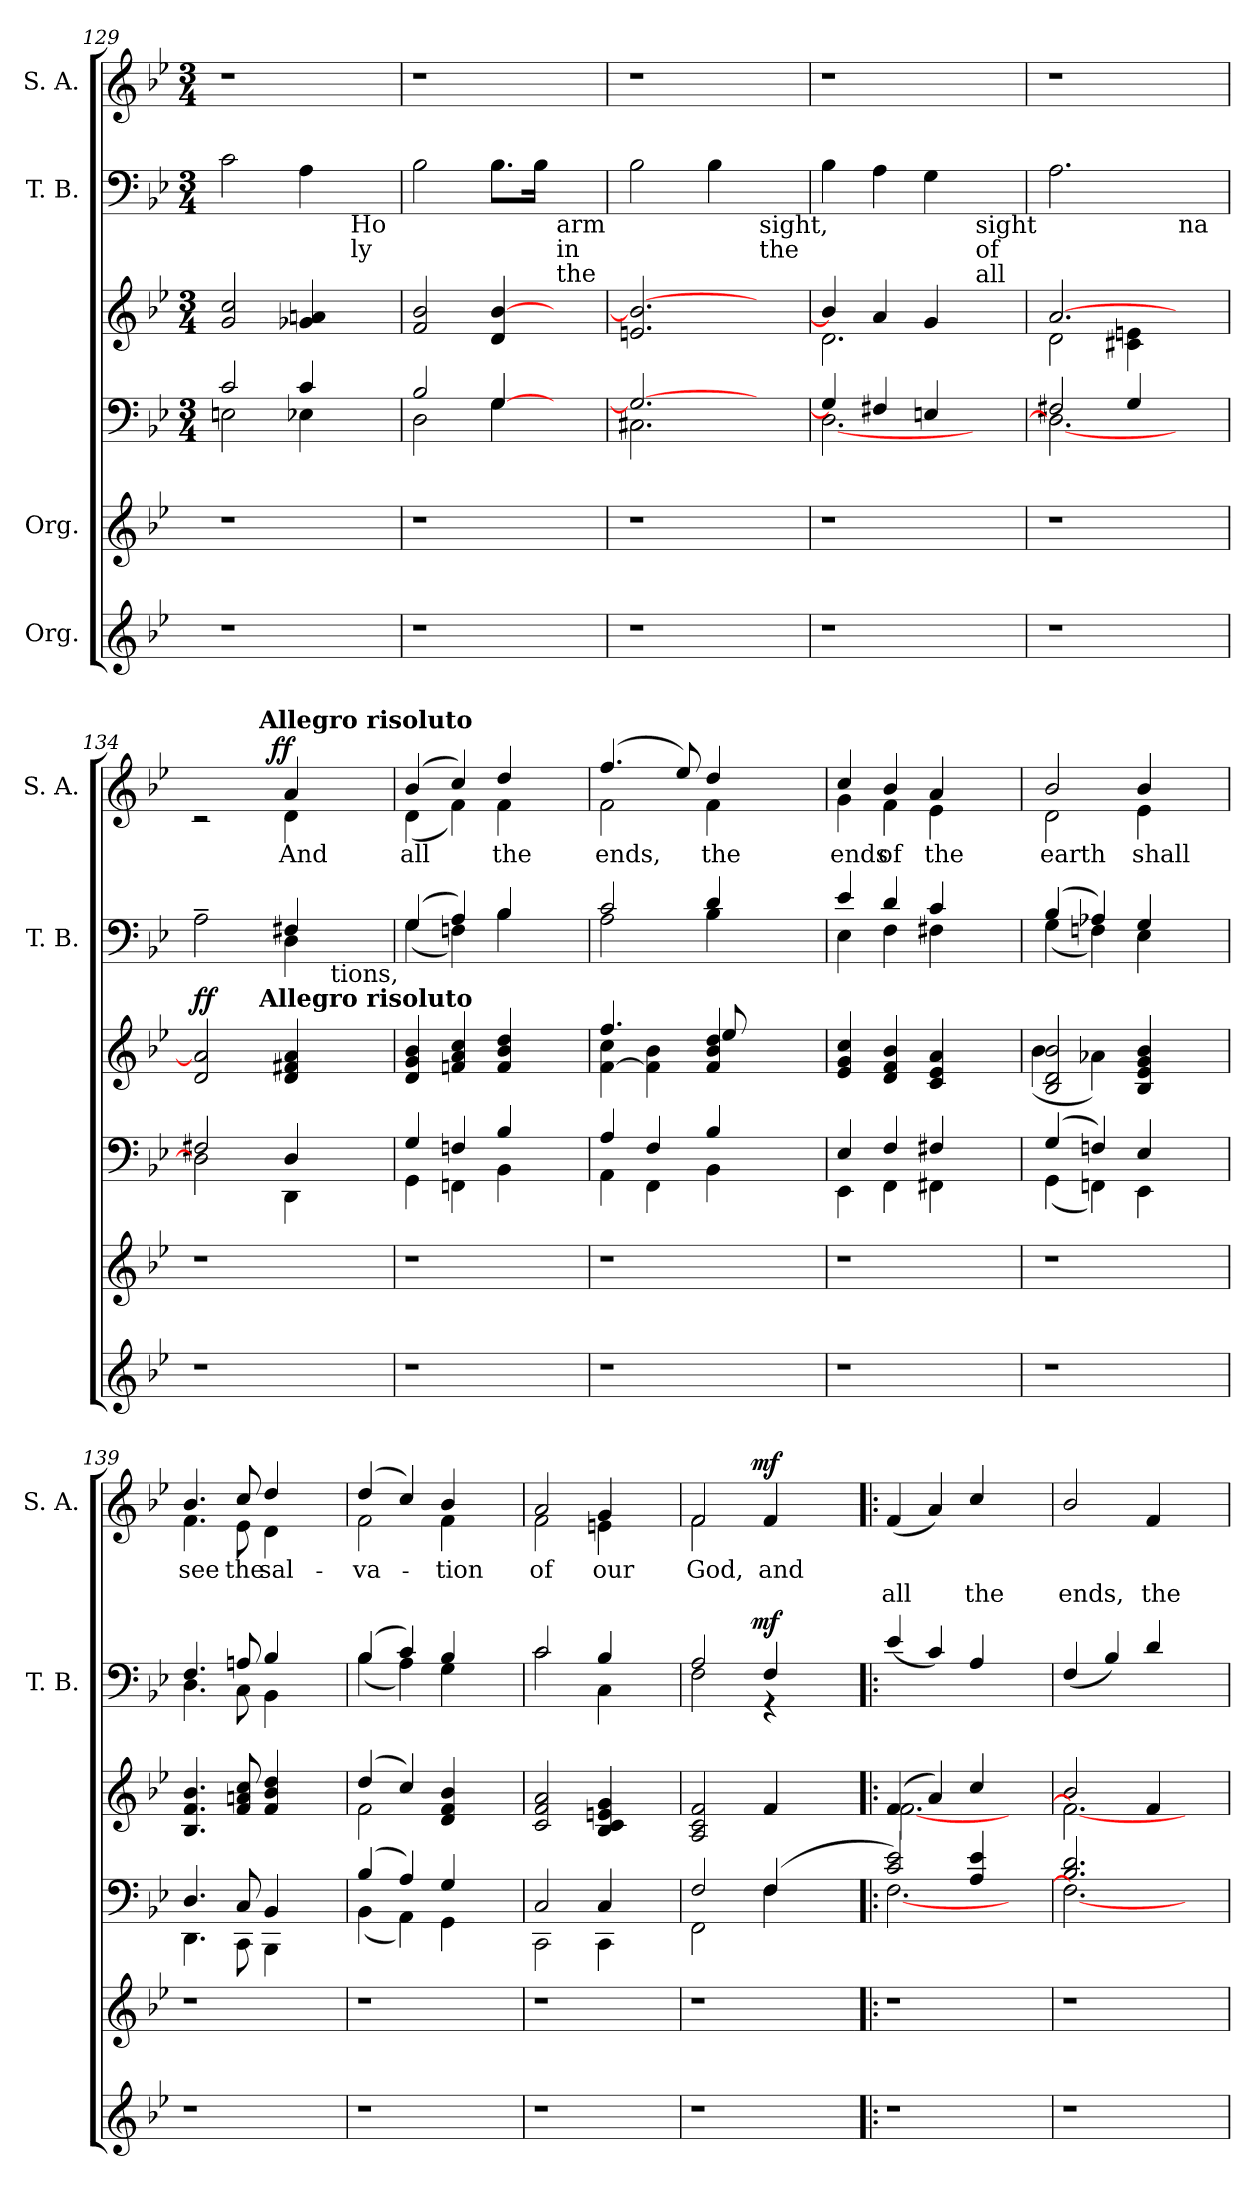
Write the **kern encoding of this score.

**kern	**kern	**kern	**kern	**dynam	**kern	**dynam	**kern	**text	**text	**dynam
*part6	*part5	*part4	*part3	*part3	*part2	*part2	*part1	*part1	*part1	*part1
*staff6	*staff5	*staff4	*staff3	*staff3	*staff2	*staff2	*staff1	*staff1	*staff1	*staff1
*I"Org.	*I"Org.	*	*	*	*I"T. B.	*	*I"S. A.	*	*	*
*	*	*	*	*	*I'T. B.	*	*I'S. A.	*	*	*
*clefG2	*clefG2	*clefF4	*clefG2	*	*clefF4	*	*clefG2	*	*	*
*k[b-e-]	*k[b-e-]	*k[b-e-]	*k[b-e-]	*	*k[b-e-]	*	*k[b-e-]	*	*	*
*B-:	*B-:	*B-:	*B-:	*	*B-:	*	*B-:	*	*	*
*	*	*M3/4	*M3/4	*	*M3/4	*	*M3/4	*	*	*
=129	=129	=129	=129	=129	=129	=129	=129	=129	=129	=129
*	*	*^	*	*	*	*	*	*	*	*
!	!	!	!	!	!	!	!	!LO:N:vis=1	!	!	!
1r	1r	2c/	2En\	2g/ 2cc/	.	2c\	.	2.r	.	.	.
.	.	4c/	4E-X\	4g-X/ 4an/	.	4A\	.	.	.	.	.
!	!	!	!	!	!	!LO:TX:b:t=Ho	!	!	!	!	!
!	!	!	!	!	!	!LO:TX:b:t=ly	!	!	!	!	!
.	.	4ryy	4ryy	4ryy	.	4ryy	.	4ryy	.	.	.
=130	=130	=130	=130	=130	=130	=130	=130	=130	=130	=130	=130
!	!	!	!	!	!	!	!	!LO:N:vis=1	!	!	!
1r	1r	2B-/	2D\	2f/ 2b-/	.	2B-\	.	2.r	.	.	.
.	.	[>4G/	4G\	4d/ [>4b-/	.	8.B-\L	.	.	.	.	.
.	.	.	.	.	.	16B-\Jk	.	.	.	.	.
!	!	!	!	!	!	!LO:TX:b:t=arm	!	!	!	!	!
!	!	!	!	!	!	!LO:TX:b:t=in	!	!	!	!	!
!	!	!	!	!	!	!LO:TX:b:t=the	!	!	!	!	!
.	.	4ryy	4ryy	4ryy	.	4ryy	.	4ryy	.	.	.
=131	=131	=131	=131	=131	=131	=131	=131	=131	=131	=131	=131
!	!	!	!	!	!	!	!	!LO:N:vis=1	!	!	!
1r	1r	2.G/_	2.C#X\	2.en/ 2.b-/_	.	2B-\	.	2.r	.	.	.
.	.	.	.	.	.	4B-\	.	.	.	.	.
!	!	!	!	!	!	!LO:TX:b:t=sight,	!	!	!	!	!
!	!	!	!	!	!	!LO:TX:b:t=the	!	!	!	!	!
.	.	4ryy	4ryy	4ryy	.	4ryy	.	4ryy	.	.	.
!!LO:LB:g=z
=132	=132	=132	=132	=132	=132	=132	=132	=132	=132	=132	=132
*	*	*	*	*^	*	*	*	*	*	*	*
!	!	!	!	!	!	!	!	!	!LO:N:vis=1	!	!	!
1r	1r	4G/]	[<2.D\	4b-/]	2.d\	.	4B-\	.	2.r	.	.	.
.	.	4F#X/	.	4a/	.	.	4A\	.	.	.	.	.
.	.	4En/	.	4g/	.	.	4G\	.	.	.	.	.
!	!	!	!	!	!	!	!LO:TX:b:t=sight	!	!	!	!	!
!	!	!	!	!	!	!	!LO:TX:b:t=of	!	!	!	!	!
!	!	!	!	!	!	!	!LO:TX:b:t=all	!	!	!	!	!
.	.	4ryy	4ryy	4ryy	4ryy	.	4ryy	.	4ryy	.	.	.
=133	=133	=133	=133	=133	=133	=133	=133	=133	=133	=133	=133	=133
!	!	!	!	!	!	!	!	!	!LO:N:vis=1	!	!	!
1r	1r	2F#X/	2.D\_	[>2.a/	2d\	.	2.A\	.	2.r	.	.	.
.	.	4G/	.	.	4c#X\ 4en\	.	.	.	.	.	.	.
!	!	!	!	!	!	!	!LO:TX:b:t=na	!	!	!	!	!
.	.	4ryy	4ryy	4ryy	4ryy	.	4ryy	.	4ryy	.	.	.
=134	=134	=134	=134	=134	=134	=134	=134	=134	=134	=134	=134	=134
*	*	*	*	*	*	*	*^	*	*^	*	*	*
!	!	!	!	!	!	!LO:DY:a	!	!	!	!	!	!	!	!
*	*	*	*	*	*	*	*	*	*	*^	*^	*	*	*
1r	1r	2F#X/	2D\]	2d/ 2a/]	4..ryy	ff	2ryy	2A~<\	.	2ryy	2rc	4...ryy	4..ryy	.	.	.
!	!	!	!	!	!	!	!	!	!	!	!	!	!LO:TX:a:B:t=Allegro risoluto	!	!	!
!	!	!	!	!	!LO:TX:a:B:t=Allegro risoluto	!	!	!	!	!	!	!	!	!	!	!
.	.	.	.	.	2ryy	.	.	.	.	.	.	.	2ryy	.	.	.
!	!	!	!	!	!	!	!	!	!	!	!	!	!	!	!	!LO:DY:a
.	.	.	.	.	.	.	.	.	.	.	.	2ryy	.	.	.	ff
!	!	!	!	!	!	!	!	!	!	!	!	!	!	!LO:LY:b	!	!
.	.	4D/	4DD\	4d/ 4f#X/ 4a/	.	.	4F#X/	4D\	.	4a/	4d\	.	.	And	.	.
!	!	!	!	!	!	!	!LO:TX:b:t=tions,	!	!	!	!	!	!	!	!	!
.	.	4ryy	4ryy	4ryy	.	.	4ryy	4ryy	.	4ryy	4ryy	.	.	.	.	.
.	.	.	.	.	16ryy	.	.	.	.	.	.	.	16ryy	.	.	.
.	.	.	.	.	.	.	.	.	.	.	.	32ryy	.	.	.	.
=135	=135	=135	=135	=135	=135	=135	=135	=135	=135	=135	=135	=135	=135	=135	=135	=135
!	!	!	!	!	!	!	!	!	!	!	!	!	!	!LO:LY:b	!	!
*	*	*	*	*v	*v	*	*	*	*	*	*v	*v	*v	*	*	*
1r	1r	4G/	4GG\	4d/ 4g/ 4b-/	.	(4G/	(<4G\	.	(4b-/	(<4d\	all	.	.
.	.	4Fn/	4FFn\	4fn/ 4a/ 4cc/	.	4A/)	4Fn\)	.	4cc/)	4f\)	.	.	.
!	!	!	!	!	!	!	!	!	!	!	!LO:LY:b	!	!
.	.	4B-/	4BB-\	4f/ 4b-/ 4dd/	.	4B-/	4B-\	.	4dd/	4f\	the	.	.
.	.	4ryy	4ryy	4ryy	.	4ryy	4ryy	.	4ryy	4ryy	.	.	.
=136	=136	=136	=136	=136	=136	=136	=136	=136	=136	=136	=136	=136	=136
*	*	*	*	*^	*	*	*	*	*	*	*	*	*
!	!	!	!	!	!	!	!	!	!	!	!	!LO:LY:b	!	!
1r	1r	4A/	4AA\	[<4f\ 4cc\	4.ff/	.	2c/	2A\	.	(4.ff/	2f\	ends,	.	.
.	.	4F/	4FF\	4f\] 4b-\	.	.	.	.	.	.	.	.	.	.
.	.	.	.	.	8ryy	.	.	.	.	8ee-/)	.	.	.	.
!	!	!	!	!	!	!	!	!	!	!	!	!LO:LY:b	!	!
.	.	4B-/	4BB-\	4f/ 4b-/ 4dd/	8ee-/	.	4d/	4B-\	.	4dd/	4f\	the	.	.
.	.	.	.	.	4ryy	.	.	.	.	.	.	.	.	.
.	.	4ryy	4ryy	4ryy	.	.	4ryy	4ryy	.	4ryy	4ryy	.	.	.
.	.	.	.	.	8ryy	.	.	.	.	.	.	.	.	.
=137	=137	=137	=137	=137	=137	=137	=137	=137	=137	=137	=137	=137	=137	=137
!	!	!	!	!	!	!	!	!	!	!	!	!LO:LY:b	!	!
*	*	*	*	*v	*v	*	*	*	*	*	*	*	*	*
1r	1r	4E-/	4EE-\	4e-/ 4g/ 4cc/	.	4e-/	4E-\	.	4cc/	4g\	ends	.	.
!	!	!	!	!	!	!	!	!	!	!	!LO:LY:b	!	!
.	.	4F/	4FF\	4d/ 4f/ 4b-/	.	4d/	4F\	.	4b-/	4f\	of	.	.
!	!	!	!	!	!	!	!	!	!	!	!LO:LY:b	!	!
.	.	4F#X/	4FF#X\	4c/ 4e-/ 4a/	.	4c/	4F#X\	.	4a/	4e-\	the	.	.
.	.	4ryy	4ryy	4ryy	.	4ryy	4ryy	.	4ryy	4ryy	.	.	.
!!LO:LB:g=z	!!
=138	=138	=138	=138	=138	=138	=138	=138	=138	=138	=138	=138	=138	=138
*	*	*	*	*^	*	*	*	*	*	*	*	*	*
!	!	!	!	!	!	!	!	!	!	!	!	!LO:LY:b	!	!
1r	1r	(4G/	(<4GG\	2B-/ 2d/ 2b-/	(<4b-\	.	(4B-/	(<4G\	.	2b-/	2d\	earth	.	.
.	.	4Fn/)	4FFn\)	.	4a-X\)	.	4A-X/)	4Fn\)	.	.	.	.	.	.
!	!	!	!	!	!	!	!	!	!	!	!	!LO:LY:b	!	!
.	.	4E-/	4EE-\	4B-/ 4e-/ 4g/ 4b-/	4ryy	.	4G/	4E-\	.	4b-/	4e-\	shall	.	.
.	.	4ryy	4ryy	4ryy	4ryy	.	4ryy	4ryy	.	4ryy	4ryy	.	.	.
=139	=139	=139	=139	=139	=139	=139	=139	=139	=139	=139	=139	=139	=139	=139
!	!	!	!	!	!	!	!	!	!	!	!	!LO:LY:b	!	!
*	*	*	*	*v	*v	*	*	*	*	*	*	*	*	*
1r	1r	4.D/	4.DD\	4.B-/ 4.f/ 4.b-/	.	4.F/	4.D\	.	4.b-/	4.f\	see	.	.
!	!	!	!	!	!	!	!	!	!	!	!LO:LY:b	!	!
.	.	8C/	8CC\	8f/ 8an/ 8cc/	.	8An/	8C\	.	8cc/	8e-\	the	.	.
!	!	!	!	!	!	!	!	!	!	!	!LO:LY:b	!	!
.	.	4BB-/	4BBB-\	4f/ 4b-/ 4dd/	.	4B-/	4BB-\	.	4dd/	4d\	sal-	.	.
.	.	4ryy	4ryy	4ryy	.	4ryy	4ryy	.	4ryy	4ryy	.	.	.
=140	=140	=140	=140	=140	=140	=140	=140	=140	=140	=140	=140	=140	=140
*	*	*	*	*^	*	*	*	*	*	*	*	*	*
!	!	!	!	!	!	!	!	!	!	!	!	!LO:LY:b	!	!
1r	1r	(4B-/	(<4BB-\	(4dd/	2f\	.	(4B-/	(<4B-\	.	(4dd/	2f\	-va-	.	.
.	.	4A/)	4AA\)	4cc/)	.	.	4c/)	4A\)	.	4cc/)	.	.	.	.
!	!	!	!	!	!	!	!	!	!	!	!	!LO:LY:b	!	!
.	.	4G/	4GG\	4d/ 4f/ 4b-/	4ryy	.	4B-/	4G\	.	4b-/	4f\	-tion	.	.
.	.	4ryy	4ryy	4ryy	4ryy	.	4ryy	4ryy	.	4ryy	4ryy	.	.	.
=141	=141	=141	=141	=141	=141	=141	=141	=141	=141	=141	=141	=141	=141	=141
!	!	!	!	!	!	!	!	!	!	!	!	!LO:LY:b	!	!
*	*	*	*	*v	*v	*	*	*	*	*	*	*	*	*
1r	1r	2C/	2CC\	2c/ 2f/ 2a/	.	2c/	2c\	.	2a/	2f\	of	.	.
!	!	!	!	!	!	!	!	!	!	!	!LO:LY:b	!	!
.	.	4C/	4CC\	4B-/ 4c/ 4en/ 4g/	.	4B-/	4C\	.	4g/	4en\	our	.	.
.	.	4ryy	4ryy	4ryy	.	4ryy	4ryy	.	4ryy	4ryy	.	.	.
=142	=142	=142	=142	=142	=142	=142	=142	=142	=142	=142	=142	=142	=142
!	!	!	!	!	!	!	!	!	!	!	!LO:LY:b	!	!
*	*	*	*	*	*	*	*^	*	*	*^	*	*	*
1r	1r	2F/	2FF\	2A/ 2c/ 2f/	.	2A/	2F\	4...ryy	.	2f/	2f\	4...ryy	God,	.	.
!	!	!	!	!	!	!	!	!	!LO:DY:a	!	!	!	!	!	!LO:DY:a
.	.	.	.	.	.	.	.	2ryy	mf	.	.	2ryy	.	.	mf
!	!	!	!	!	!	!	!	!	!	!	!	!	!LO:LY:b	!	!
.	.	(<4F/	4F\	4f/	.	4F/	4rGG	.	.	4f/	4ryy	.	and	.	.
.	.	4ryy	4ryy	4ryy	.	4ryy	4ryy	.	.	4ryy	4ryy	.	.	.	.
.	.	.	.	.	.	.	.	32ryy	.	.	.	32ryy	.	.	.
!!LO:PB:g=z
=143!|:	=143!|:	=143!|:	=143!|:	=143!|:	=143!|:	=143!|:	=143!|:	=143!|:	=143!|:	=143!|:	=143!|:	=143!|:	=143!|:	=143!|:	=143!|:
*	*	*	*	*^	*	*	*	*	*	*	*	*	*	*	*
!	!	!	!	!	!	!	!	!	!	!	!	!	!	!	!LO:LY:b	!
*	*	*	*	*	*	*	*v	*v	*v	*	*	*	*	*	*	*
*	*	*	*	*	*	*	*	*	*v	*v	*v	*	*	*
1r	1r	2c/ 2e-/	[<2.F\)	(4f/	[<2.f\	.	(<4e-/	.	(<4f/	.	all	.
.	.	.	.	4a/)	.	.	4c/)	.	4a/)	.	.	.
!	!	!	!	!	!	!	!	!	!	!	!LO:LY:b	!
.	.	4A/ 4e-/	.	4cc/	.	.	4A/	.	4cc/	.	the	.
.	.	4ryy	4ryy	4ryy	4ryy	.	4ryy	.	4ryy	.	.	.
=144	=144	=144	=144	=144	=144	=144	=144	=144	=144	=144	=144	=144
!	!	!	!	!	!	!	!	!	!	!	!LO:LY:b	!
1r	1r	2.B-/ 2.d/	2.F\_	2b-/	2.f\_	.	(4F/	.	2b-/	.	ends,	.
.	.	.	.	.	.	.	4B-/)	.	.	.	.	.
!	!	!	!	!	!	!	!	!	!	!	!LO:LY:b	!
.	.	.	.	4f/	.	.	4d/	.	4f/	.	the	.
.	.	4ryy	4ryy	4ryy	4ryy	.	4ryy	.	4ryy	.	.	.
*	*	*v	*v	*	*	*	*	*	*	*	*	*
*	*	*	*v	*v	*	*	*	*	*	*	*
=	=	=	=	=	=	=	=	=	=	=
*-	*-	*-	*-	*-	*-	*-	*-	*-	*-	*-
